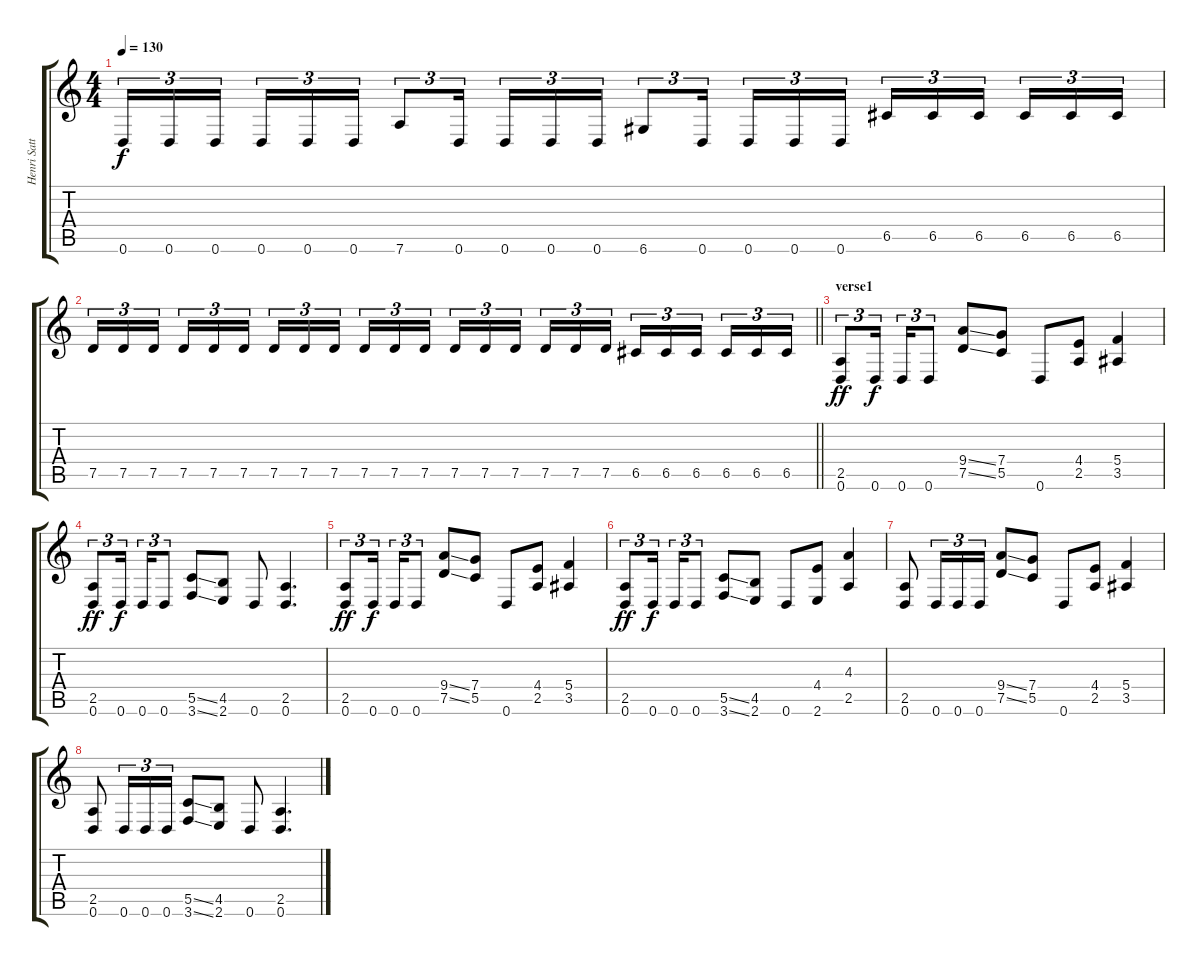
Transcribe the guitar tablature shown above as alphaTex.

\track ("Henri Sattler " "Henri Satt") {instrument overdrivenguitar}
\staff {score tabs}
\tuning (D4 A3 F3 C3 G2 D2) {hide}
\ts (4 4)
\tempo 130
\clef g2
\ks c
0.6.16{tu (3 2) dy f} 0.6.16{tu (3 2)} 0.6.16{tu (3 2) beam splitsecondary} 0.6.16{tu (3 2)} 0.6.16{tu (3 2)} 0.6.16{tu (3 2)} 7.6.8{tu (3 2)} 0.6.16{tu (3 2) beam splitsecondary} 0.6.16{tu (3 2)} 0.6.16{tu (3 2)} 0.6.16{tu (3 2)} 6.6.8{tu (3 2)} 0.6.16{tu (3 2) beam splitsecondary} 0.6.16{tu (3 2)} 0.6.16{tu (3 2)} 0.6.16{tu (3 2)} 6.5.16{tu (3 2)} 6.5.16{tu (3 2)} 6.5.16{tu (3 2) beam splitsecondary} 6.5.16{tu (3 2)} 6.5.16{tu (3 2)} 6.5.16{tu (3 2)} |
\barLineRight lightlight
7.5.16{tu (3 2)} 7.5.16{tu (3 2)} 7.5.16{tu (3 2) beam splitsecondary} 7.5.16{tu (3 2)} 7.5.16{tu (3 2)} 7.5.16{tu (3 2)} 7.5.16{tu (3 2)} 7.5.16{tu (3 2)} 7.5.16{tu (3 2) beam splitsecondary} 7.5.16{tu (3 2)} 7.5.16{tu (3 2)} 7.5.16{tu (3 2)} 7.5.16{tu (3 2)} 7.5.16{tu (3 2)} 7.5.16{tu (3 2) beam splitsecondary} 7.5.16{tu (3 2)} 7.5.16{tu (3 2)} 7.5.16{tu (3 2)} 6.5.16{tu (3 2)} 6.5.16{tu (3 2)} 6.5.16{tu (3 2) beam splitsecondary} 6.5.16{tu (3 2)} 6.5.16{tu (3 2)} 6.5.16{tu (3 2)} |
\section ("" "verse1")
(2.5 0.6).8{tu (3 2) dy ff} 0.6.16{tu (3 2) dy f beam splitsecondary} 0.6.16{tu (3 2)} 0.6.8{tu (3 2)} (9.4{ss} 7.5{ss}).8 (7.4 5.5).8 0.6.8 (4.4 2.5).8 (5.4 3.5).4 |
(2.5 0.6).8{tu (3 2) dy ff} 0.6.16{tu (3 2) dy f beam splitsecondary} 0.6.16{tu (3 2)} 0.6.8{tu (3 2)} (5.5{ss} 3.6{ss}).8 (4.5 2.6).8 0.6.8 (2.5 0.6).4{d} |
(2.5 0.6).8{tu (3 2) dy ff} 0.6.16{tu (3 2) dy f beam splitsecondary} 0.6.16{tu (3 2)} 0.6.8{tu (3 2)} (9.4{ss} 7.5{ss}).8 (7.4 5.5).8 0.6.8 (4.4 2.5).8 (5.4 3.5).4 |
(2.5 0.6).8{tu (3 2) dy ff} 0.6.16{tu (3 2) dy f beam splitsecondary} 0.6.16{tu (3 2)} 0.6.8{tu (3 2)} (5.5{ss} 3.6{ss}).8 (4.5 2.6).8 0.6.8 (4.4 2.6).8 (4.3 2.5).4 |
(2.5 0.6).8 0.6.16{tu (3 2)} 0.6.16{tu (3 2)} 0.6.16{tu (3 2)} (9.4{ss} 7.5{ss}).8 (7.4 5.5).8 0.6.8 (4.4 2.5).8 (5.4 3.5).4 |
(2.5 0.6).8 0.6.16{tu (3 2)} 0.6.16{tu (3 2)} 0.6.16{tu (3 2)} (5.5{ss} 3.6{ss}).8 (4.5 2.6).8 0.6.8 (2.5 0.6).4{d}
